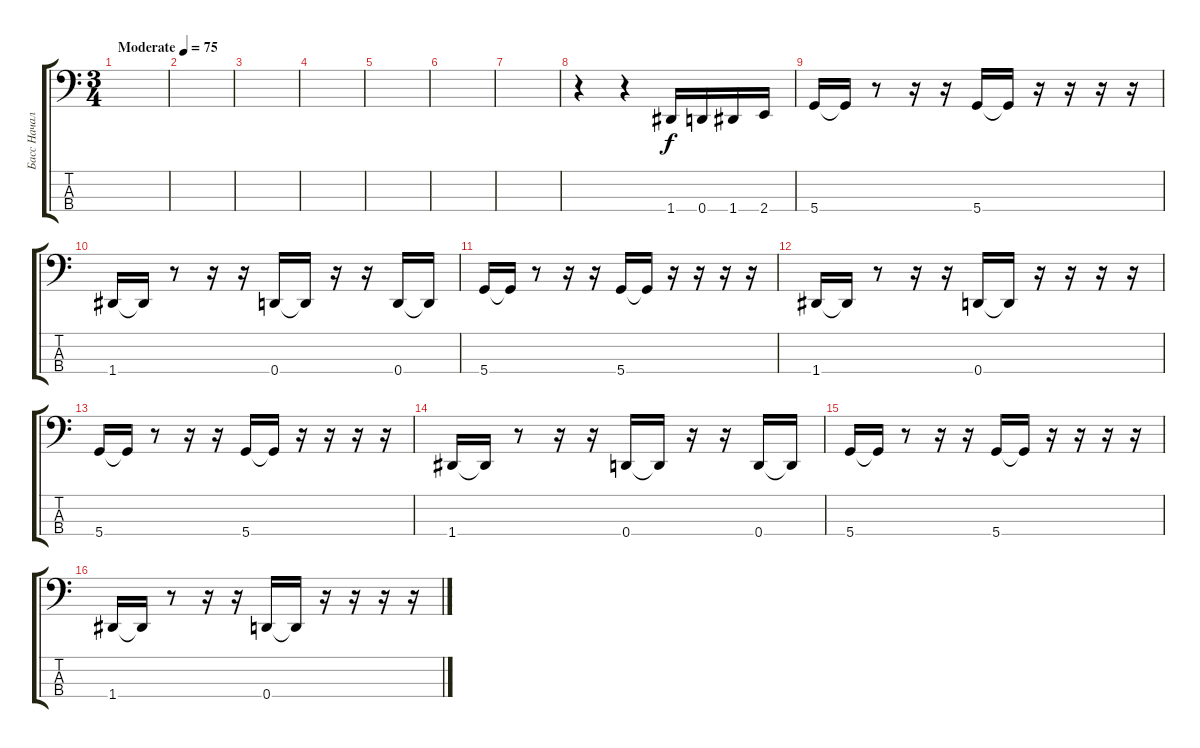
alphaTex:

\track ("Басс Начало" "Басс Начал") {instrument electricbassfinger}
\staff {score tabs}
\tuning (F2 C2 G1 D1) {hide}
\ts (3 4)
\tempo (75 "Moderate")
\clef f4
\ks c
|
|
|
|
|
|
|
r.4 r.4 1.4.16 0.4.16 1.4.16 2.4.16 |
5.4.16 5.4{t}.16 r.8 r.16 r.16 5.4.16 5.4{t}.16 r.16 r.16 r.16 r.16 |
1.4.16 1.4{t}.16 r.8 r.16 r.16 0.4.16 0.4{t}.16 r.16 r.16 0.4.16 0.4{t}.16 |
5.4.16 5.4{t}.16 r.8 r.16 r.16 5.4.16 5.4{t}.16 r.16 r.16 r.16 r.16 |
1.4.16 1.4{t}.16 r.8 r.16 r.16 0.4.16 0.4{t}.16 r.16 r.16 r.16 r.16 |
5.4.16 5.4{t}.16 r.8 r.16 r.16 5.4.16 5.4{t}.16 r.16 r.16 r.16 r.16 |
1.4.16 1.4{t}.16 r.8 r.16 r.16 0.4.16 0.4{t}.16 r.16 r.16 0.4.16 0.4{t}.16 |
5.4.16 5.4{t}.16 r.8 r.16 r.16 5.4.16 5.4{t}.16 r.16 r.16 r.16 r.16 |
1.4.16 1.4{t}.16 r.8 r.16 r.16 0.4.16 0.4{t}.16 r.16 r.16 r.16 r.16
